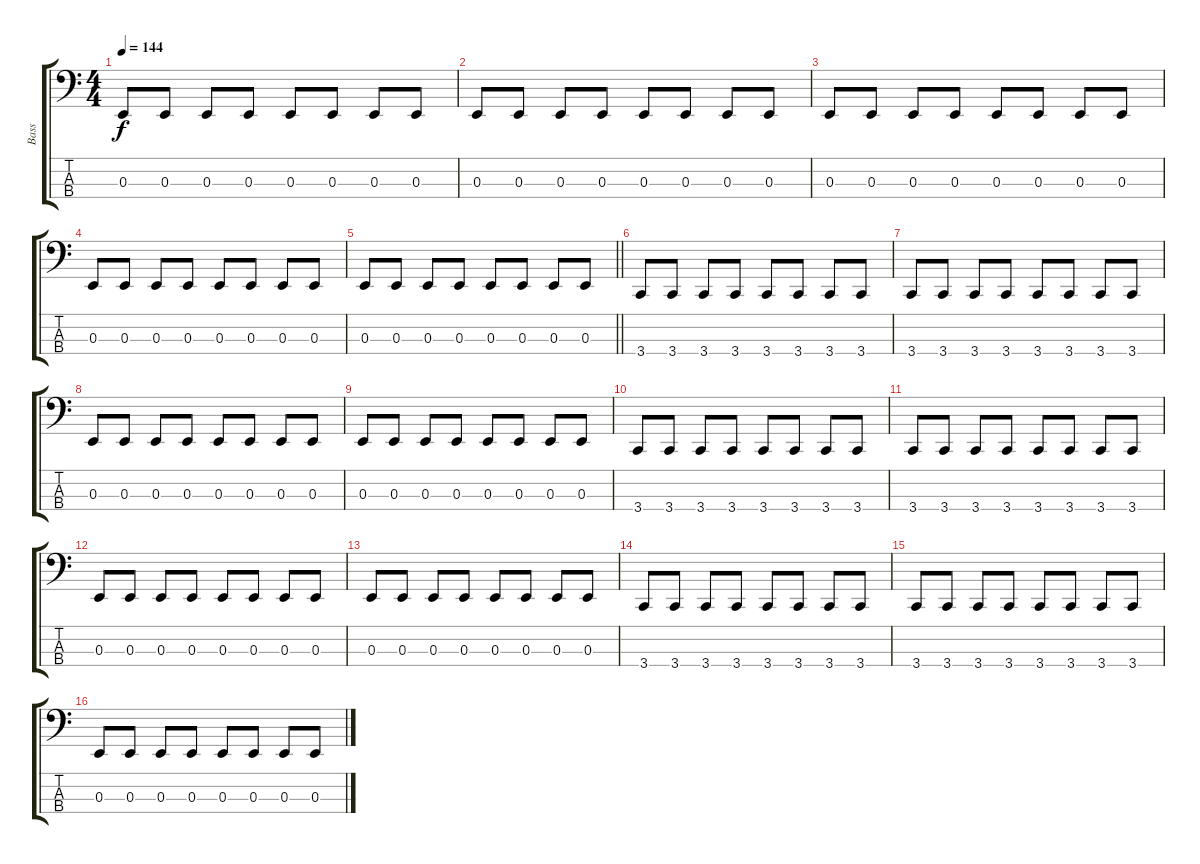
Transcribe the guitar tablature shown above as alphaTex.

\track ("Bass" "Bass") {instrument electricbassfinger}
\staff {score tabs}
\tuning (D2 A1 E1 A0) {hide}
\ts (4 4)
\tempo 144
\clef f4
\ks c
0.3.8{dy f} 0.3.8 0.3.8 0.3.8 0.3.8 0.3.8 0.3.8 0.3.8 |
0.3.8 0.3.8 0.3.8 0.3.8 0.3.8 0.3.8 0.3.8 0.3.8 |
0.3.8 0.3.8 0.3.8 0.3.8 0.3.8 0.3.8 0.3.8 0.3.8 |
0.3.8 0.3.8 0.3.8 0.3.8 0.3.8 0.3.8 0.3.8 0.3.8 |
\barLineRight lightlight
0.3.8 0.3.8 0.3.8 0.3.8 0.3.8 0.3.8 0.3.8 0.3.8 |
3.4.8 3.4.8 3.4.8 3.4.8 3.4.8 3.4.8 3.4.8 3.4.8 |
3.4.8 3.4.8 3.4.8 3.4.8 3.4.8 3.4.8 3.4.8 3.4.8 |
0.3.8 0.3.8 0.3.8 0.3.8 0.3.8 0.3.8 0.3.8 0.3.8 |
0.3.8 0.3.8 0.3.8 0.3.8 0.3.8 0.3.8 0.3.8 0.3.8 |
3.4.8 3.4.8 3.4.8 3.4.8 3.4.8 3.4.8 3.4.8 3.4.8 |
3.4.8 3.4.8 3.4.8 3.4.8 3.4.8 3.4.8 3.4.8 3.4.8 |
0.3.8 0.3.8 0.3.8 0.3.8 0.3.8 0.3.8 0.3.8 0.3.8 |
0.3.8 0.3.8 0.3.8 0.3.8 0.3.8 0.3.8 0.3.8 0.3.8 |
3.4.8 3.4.8 3.4.8 3.4.8 3.4.8 3.4.8 3.4.8 3.4.8 |
3.4.8 3.4.8 3.4.8 3.4.8 3.4.8 3.4.8 3.4.8 3.4.8 |
0.3.8 0.3.8 0.3.8 0.3.8 0.3.8 0.3.8 0.3.8 0.3.8
